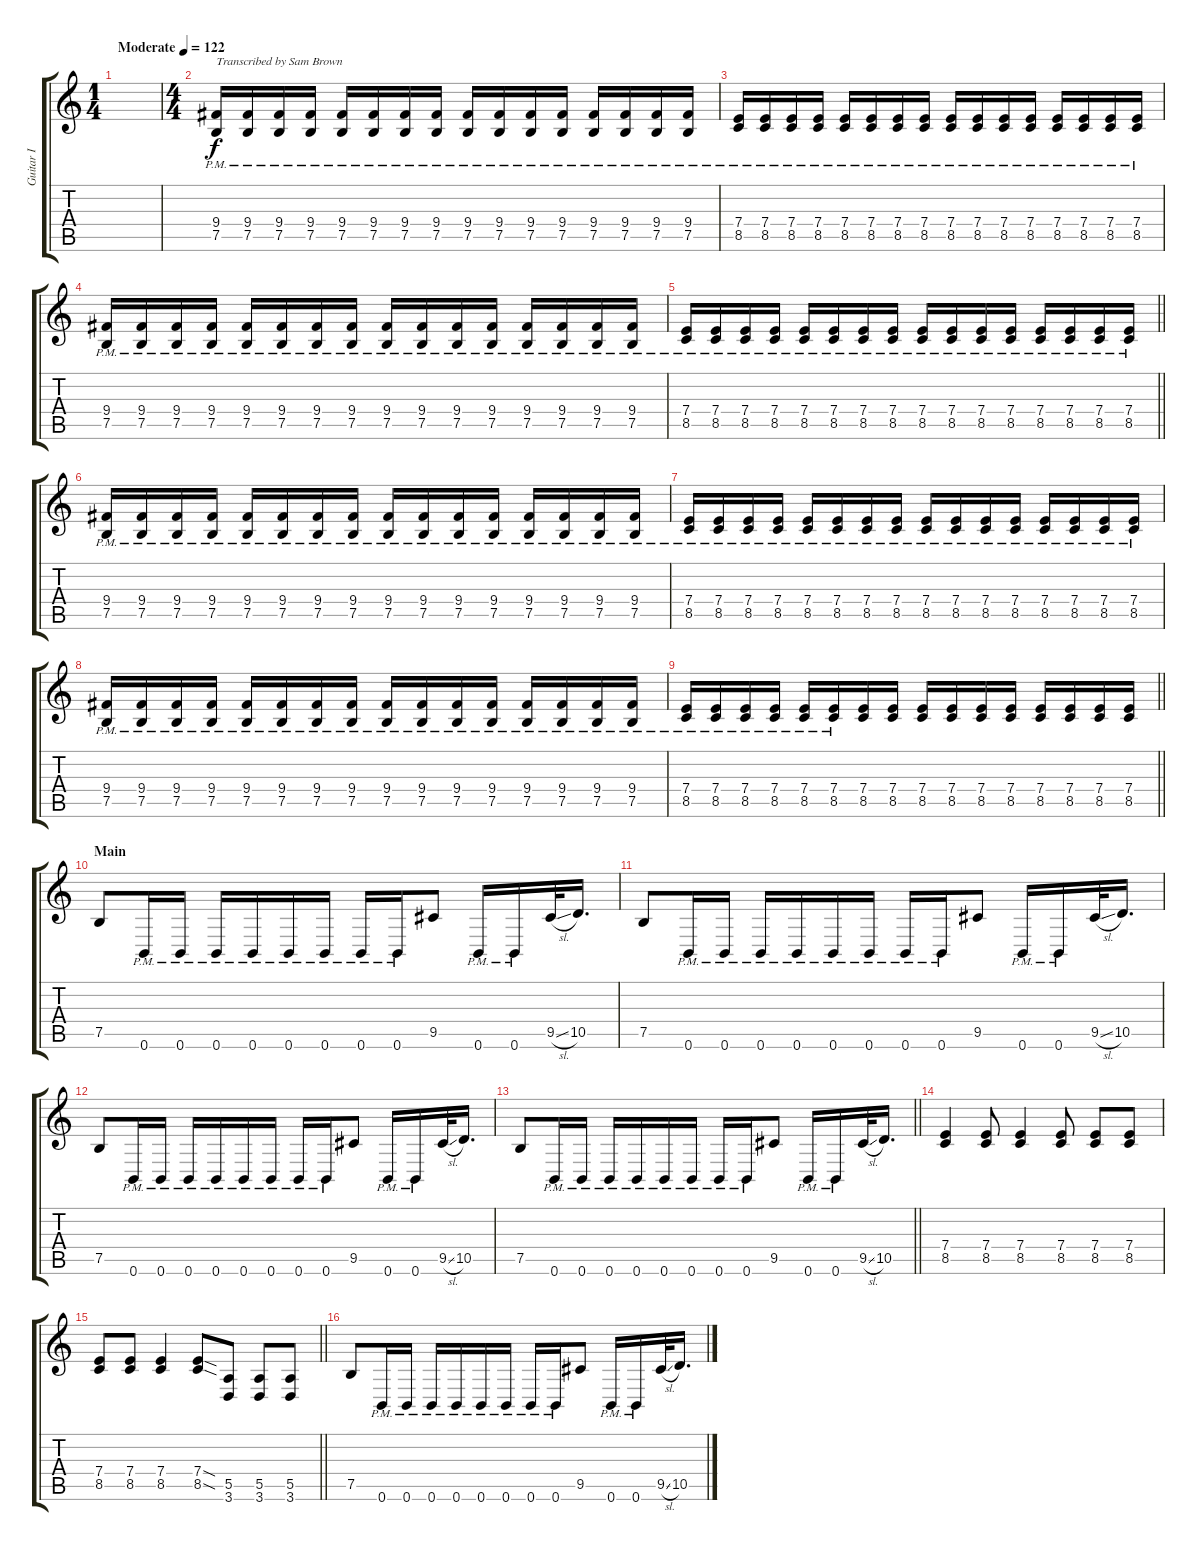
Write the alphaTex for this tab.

\track ("Guitar I" "Guitar I") {instrument distortionguitar}
\staff {score tabs}
\tuning (B3 Gb3 D3 A2 E2 B1) {hide}
\ts (1 4)
\tempo (122 "Moderate")
\clef g2
\ks c
|
\ts (4 4)
(9.4{pm} 7.5{pm}).16{txt "Transcribed by Sam Brown"} (9.4{pm} 7.5{pm}).16 (9.4{pm} 7.5{pm}).16 (9.4{pm} 7.5{pm}).16 (9.4{pm} 7.5{pm}).16 (9.4{pm} 7.5{pm}).16 (9.4{pm} 7.5{pm}).16 (9.4{pm} 7.5{pm}).16 (9.4{pm} 7.5{pm}).16 (9.4{pm} 7.5{pm}).16 (9.4{pm} 7.5{pm}).16 (9.4{pm} 7.5{pm}).16 (9.4{pm} 7.5{pm}).16 (9.4{pm} 7.5{pm}).16 (9.4{pm} 7.5{pm}).16 (9.4{pm} 7.5{pm}).16 |
(7.4{pm} 8.5{pm}).16 (7.4{pm} 8.5{pm}).16 (7.4{pm} 8.5{pm}).16 (7.4{pm} 8.5{pm}).16 (7.4{pm} 8.5{pm}).16 (7.4{pm} 8.5{pm}).16 (7.4{pm} 8.5{pm}).16 (7.4{pm} 8.5{pm}).16 (7.4{pm} 8.5{pm}).16 (7.4{pm} 8.5{pm}).16 (7.4{pm} 8.5{pm}).16 (7.4{pm} 8.5{pm}).16 (7.4{pm} 8.5{pm}).16 (7.4{pm} 8.5{pm}).16 (7.4{pm} 8.5{pm}).16 (7.4{pm} 8.5{pm}).16 |
(9.4{pm} 7.5{pm}).16 (9.4{pm} 7.5{pm}).16 (9.4{pm} 7.5{pm}).16 (9.4{pm} 7.5{pm}).16 (9.4{pm} 7.5{pm}).16 (9.4{pm} 7.5{pm}).16 (9.4{pm} 7.5{pm}).16 (9.4{pm} 7.5{pm}).16 (9.4{pm} 7.5{pm}).16 (9.4{pm} 7.5{pm}).16 (9.4{pm} 7.5{pm}).16 (9.4{pm} 7.5{pm}).16 (9.4{pm} 7.5{pm}).16 (9.4{pm} 7.5{pm}).16 (9.4{pm} 7.5{pm}).16 (9.4{pm} 7.5{pm}).16 |
\barLineRight lightlight
(7.4{pm} 8.5{pm}).16 (7.4{pm} 8.5{pm}).16 (7.4{pm} 8.5{pm}).16 (7.4{pm} 8.5{pm}).16 (7.4{pm} 8.5{pm}).16 (7.4{pm} 8.5{pm}).16 (7.4{pm} 8.5{pm}).16 (7.4{pm} 8.5{pm}).16 (7.4{pm} 8.5{pm}).16 (7.4{pm} 8.5{pm}).16 (7.4{pm} 8.5{pm}).16 (7.4{pm} 8.5{pm}).16 (7.4{pm} 8.5{pm}).16 (7.4{pm} 8.5{pm}).16 (7.4{pm} 8.5{pm}).16 (7.4{pm} 8.5{pm}).16 |
\section ("" "")
(9.4{pm} 7.5{pm}).16 (9.4{pm} 7.5{pm}).16 (9.4{pm} 7.5{pm}).16 (9.4{pm} 7.5{pm}).16 (9.4{pm} 7.5{pm}).16 (9.4{pm} 7.5{pm}).16 (9.4{pm} 7.5{pm}).16 (9.4{pm} 7.5{pm}).16 (9.4{pm} 7.5{pm}).16 (9.4{pm} 7.5{pm}).16 (9.4{pm} 7.5{pm}).16 (9.4{pm} 7.5{pm}).16 (9.4{pm} 7.5{pm}).16 (9.4{pm} 7.5{pm}).16 (9.4{pm} 7.5{pm}).16 (9.4{pm} 7.5{pm}).16 |
(7.4{pm} 8.5{pm}).16 (7.4{pm} 8.5{pm}).16 (7.4{pm} 8.5{pm}).16 (7.4{pm} 8.5{pm}).16 (7.4{pm} 8.5{pm}).16 (7.4{pm} 8.5{pm}).16 (7.4{pm} 8.5{pm}).16 (7.4{pm} 8.5{pm}).16 (7.4{pm} 8.5{pm}).16 (7.4{pm} 8.5{pm}).16 (7.4{pm} 8.5{pm}).16 (7.4{pm} 8.5{pm}).16 (7.4{pm} 8.5{pm}).16 (7.4{pm} 8.5{pm}).16 (7.4{pm} 8.5{pm}).16 (7.4{pm} 8.5{pm}).16 |
(9.4{pm} 7.5{pm}).16 (9.4{pm} 7.5{pm}).16 (9.4{pm} 7.5{pm}).16 (9.4{pm} 7.5{pm}).16 (9.4{pm} 7.5{pm}).16 (9.4{pm} 7.5{pm}).16 (9.4{pm} 7.5{pm}).16 (9.4{pm} 7.5{pm}).16 (9.4{pm} 7.5{pm}).16 (9.4{pm} 7.5{pm}).16 (9.4{pm} 7.5{pm}).16 (9.4{pm} 7.5{pm}).16 (9.4{pm} 7.5{pm}).16 (9.4{pm} 7.5{pm}).16 (9.4{pm} 7.5{pm}).16 (9.4{pm} 7.5{pm}).16 |
\barLineRight lightlight
(7.4{pm} 8.5{pm}).16 (7.4{pm} 8.5{pm}).16 (7.4{pm} 8.5{pm}).16 (7.4{pm} 8.5{pm}).16 (7.4{pm} 8.5{pm}).16 (7.4{pm} 8.5{pm}).16 (7.4 8.5).16 (7.4 8.5).16 (7.4 8.5).16 (7.4 8.5).16 (7.4 8.5).16 (7.4 8.5).16 (7.4 8.5).16 (7.4 8.5).16 (7.4 8.5).16 (7.4 8.5).16 |
\section ("" "Main")
7.5.8 0.6{pm}.16 0.6{pm}.16 0.6{pm}.16 0.6{pm}.16 0.6{pm}.16 0.6{pm}.16 0.6{pm}.16 0.6{pm}.16 9.5.8 0.6{pm}.16 0.6{pm}.16 9.5{sl}.32 10.5.16{d} |
7.5.8 0.6{pm}.16 0.6{pm}.16 0.6{pm}.16 0.6{pm}.16 0.6{pm}.16 0.6{pm}.16 0.6{pm}.16 0.6{pm}.16 9.5.8 0.6{pm}.16 0.6{pm}.16 9.5{sl}.32 10.5.16{d} |
7.5.8 0.6{pm}.16 0.6{pm}.16 0.6{pm}.16 0.6{pm}.16 0.6{pm}.16 0.6{pm}.16 0.6{pm}.16 0.6{pm}.16 9.5.8 0.6{pm}.16 0.6{pm}.16 9.5{sl}.32 10.5.16{d} |
\barLineRight lightlight
7.5.8 0.6{pm}.16 0.6{pm}.16 0.6{pm}.16 0.6{pm}.16 0.6{pm}.16 0.6{pm}.16 0.6{pm}.16 0.6{pm}.16 9.5.8 0.6{pm}.16 0.6{pm}.16 9.5{sl}.32 10.5.16{d} |
\section ("" "")
(7.4 8.5).4 (7.4 8.5).8 (7.4 8.5).4 (7.4 8.5).8 (7.4 8.5).8 (7.4 8.5).8 |
\barLineRight lightlight
(7.4 8.5).8 (7.4 8.5).8 (7.4 8.5).4 (7.4{sod} 8.5{sod}).8 (5.5 3.6).8 (5.5 3.6).8 (5.5 3.6).8 |
\section ("" "")
7.5.8 0.6{pm}.16 0.6{pm}.16 0.6{pm}.16 0.6{pm}.16 0.6{pm}.16 0.6{pm}.16 0.6{pm}.16 0.6{pm}.16 9.5.8 0.6{pm}.16 0.6{pm}.16 9.5{sl}.32 10.5.16{d}
